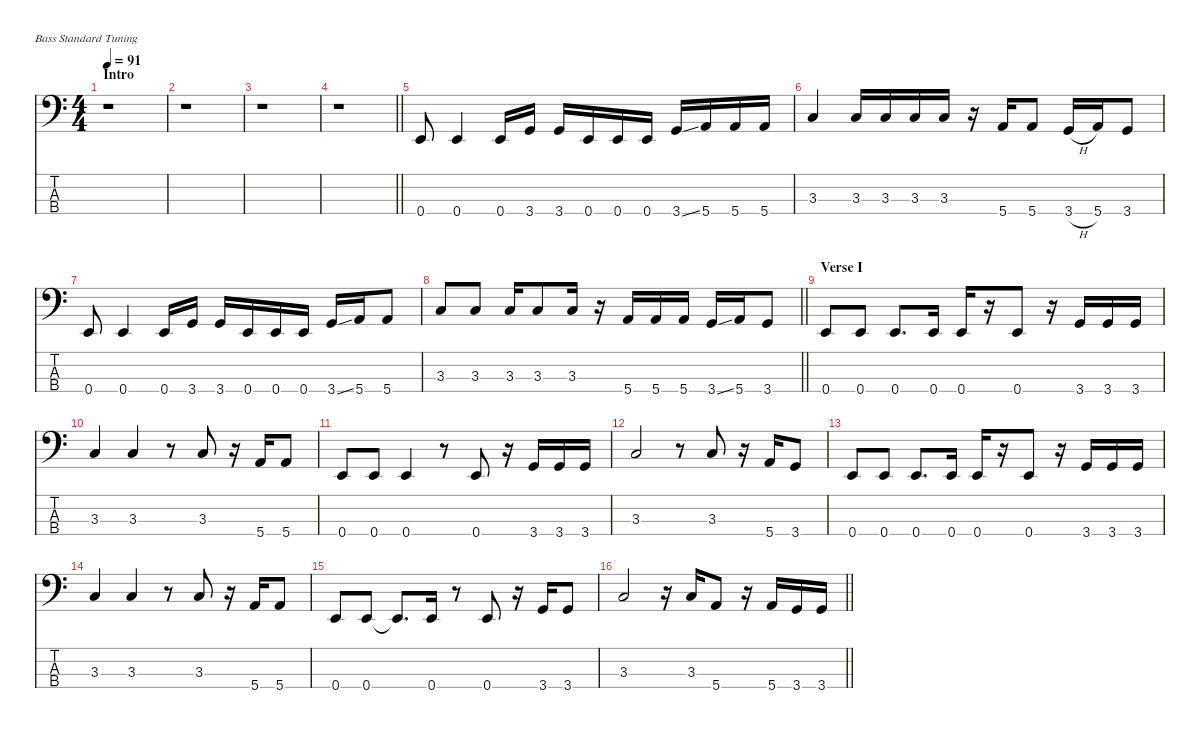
\defaultSystemsLayout 4
\hideDynamics
\bracketExtendMode nobrackets
\singleTrackTrackNamePolicy hidden
\multiTrackTrackNamePolicy hidden
\otherSystemsTrackNameOrientation horizontal
\track ("Alex Katunich" "el.bs.") {defaultSystemsLayout 4 instrument electricbassfinger}
\staff {score tabs}
\tuning (G2 D2 A1 E1)
\ts (4 4)
\beaming (8 2 2 2 2)
\section ("" "Intro")
\tempo 91
\clef f4
\ks c
r.1{dy f instrument electricbassfinger beam Down} |
r.1{beam Down} |
r.1{beam Down} |
\barLineRight lightlight
r.1{beam Down} |
0.4.8{beam Up} 0.4.4{beam Up} 0.4.16{beam Up} 3.4.16{beam Up} 3.4.16{beam Up} 0.4.16{beam Up} 0.4.16{beam Up} 0.4.16{beam Up} 3.4{ss}.16{beam Up} 5.4.16{beam Up} 5.4.16{beam Up} 5.4.16{beam Up} |
3.3.4{beam Up} 3.3.16{beam Up} 3.3.16{beam Up} 3.3.16{beam Up} 3.3.16{beam Up} r.16{beam Up} 5.4.16{beam Up} 5.4.8{beam Up} 3.4{h}.16{beam Up} 5.4.16{beam Up} 3.4.8{beam Up} |
0.4.8{beam Up} 0.4.4{beam Up} 0.4.16{beam Up} 3.4.16{beam Up} 3.4.16{beam Up} 0.4.16{beam Up} 0.4.16{beam Up} 0.4.16{beam Up} 3.4{ss}.16{beam Up} 5.4.16{beam Up} 5.4.8{beam Up} |
\barLineRight lightlight
3.3.8{beam Up} 3.3.8{beam Up} 3.3.16{beam Up} 3.3.8{beam Up} 3.3.16{beam Up} r.16{beam Up} 5.4.16{beam Up} 5.4.16{beam Up} 5.4.16{beam Up} 3.4{ss}.16{beam Up} 5.4.16{beam Up} 3.4.8{beam Up} |
\section ("" "Verse I")
0.4.8{beam Up} 0.4.8{beam Up} 0.4.8{d beam Up} 0.4.16{beam Up} 0.4.16{beam Up} r.16{beam Up} 0.4.8{beam Up} r.16{beam Up} 3.4.16{beam Up} 3.4.16{beam Up} 3.4.16{beam Up} |
3.3.4{beam Up} 3.3.4{beam Up} r.8{beam Up} 3.3.8{beam Up} r.16{beam Up} 5.4.16{beam Up} 5.4.8{beam Up} |
0.4.8{beam Up} 0.4.8{beam Up} 0.4.4{beam Up} r.8{beam Up} 0.4.8{beam Up} r.16{beam Up} 3.4.16{beam Up} 3.4.16{beam Up} 3.4.16{beam Up} |
3.3.2{beam Up} r.8{beam Up} 3.3.8{beam Up} r.16{beam Up} 5.4.16{beam Up} 3.4.8{beam Up} |
0.4.8{beam Up} 0.4.8{beam Up} 0.4.8{d beam Up} 0.4.16{beam Up} 0.4.16{beam Up} r.16{beam Up} 0.4.8{beam Up} r.16{beam Up} 3.4.16{beam Up} 3.4.16{beam Up} 3.4.16{beam Up} |
3.3.4{beam Up} 3.3.4{beam Up} r.8{beam Up} 3.3.8{beam Up} r.16{beam Up} 5.4.16{beam Up} 5.4.8{beam Up} |
0.4.8{beam Up} 0.4.8{beam Up} 0.4{t}.8{d beam Up} 0.4.16{beam Up} r.8{beam Up} 0.4.8{beam Up} r.16{beam Up} 3.4.16{beam Up} 3.4.8{beam Up} |
\barLineRight lightlight
3.3.2{beam Up} r.16{beam Up} 3.3.16{beam Up} 5.4.8{beam Up} r.16{beam Up} 5.4.16{beam Up} 3.4.16{beam Up} 3.4.16{beam Up}
